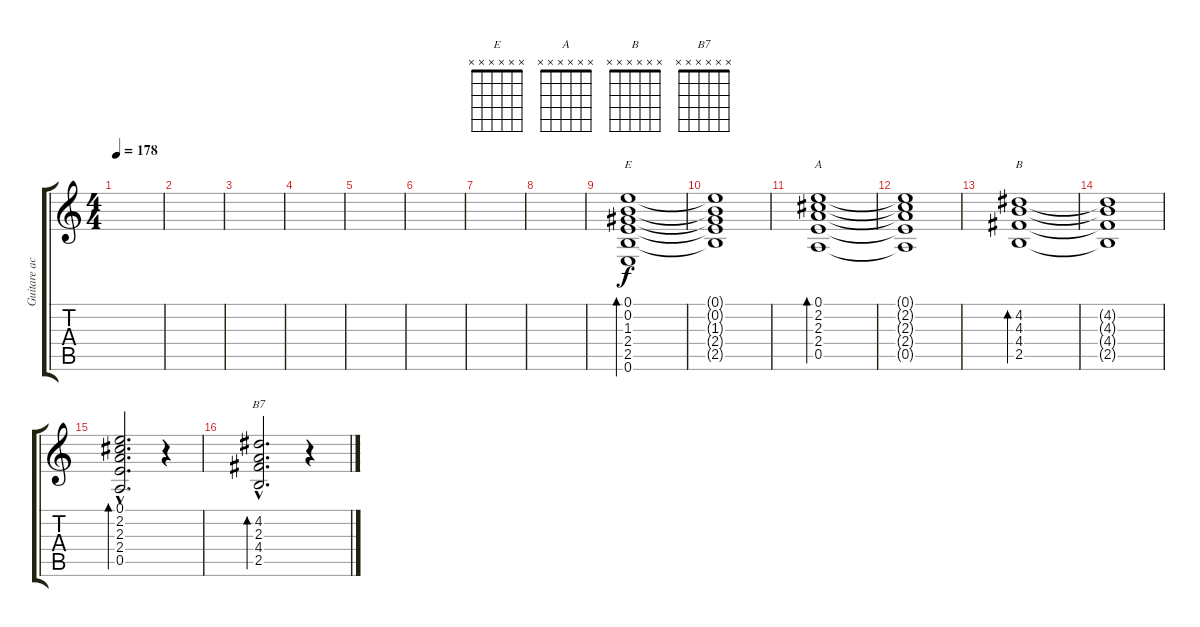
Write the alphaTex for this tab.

\track ("Guitare acoustique" "Guitare ac") {instrument acousticguitarsteel}
\staff {score tabs}
\tuning (E4 B3 G3 D3 A2 E2) {hide}
\chord ("E" x x x x x x) {firstfret 0}
\chord ("A" x x x x x x) {firstfret 0}
\chord ("B" x x x x x x) {firstfret 0}
\chord ("B7" x x x x x x) {firstfret 0}
\ts (4 4)
\tempo 178
\clef g2
\ks c
|
|
|
|
|
|
|
|
(0.1 0.2 1.3 2.4 2.5 0.6).1{bd 60 ch "E"} |
(0.1{t} 0.2{t} 1.3{t} 2.4{t} 2.5{t}).1 |
(0.1 2.2 2.3 2.4 0.5).1{bd 60 ch "A"} |
(0.1{t} 2.2{t} 2.3{t} 2.4{t} 0.5{t}).1 |
(4.2 4.3 4.4 2.5).1{bd 60 ch "B"} |
(4.2{t} 4.3{t} 4.4{t} 2.5{t}).1 |
(0.1{hac} 2.2{hac} 2.3{hac} 2.4{hac} 0.5{hac}).2{d bd 60} r.4 |
(4.2{hac} 2.3{hac} 4.4{hac} 2.5{hac}).2{d bd 60 ch "B7"} r.4
